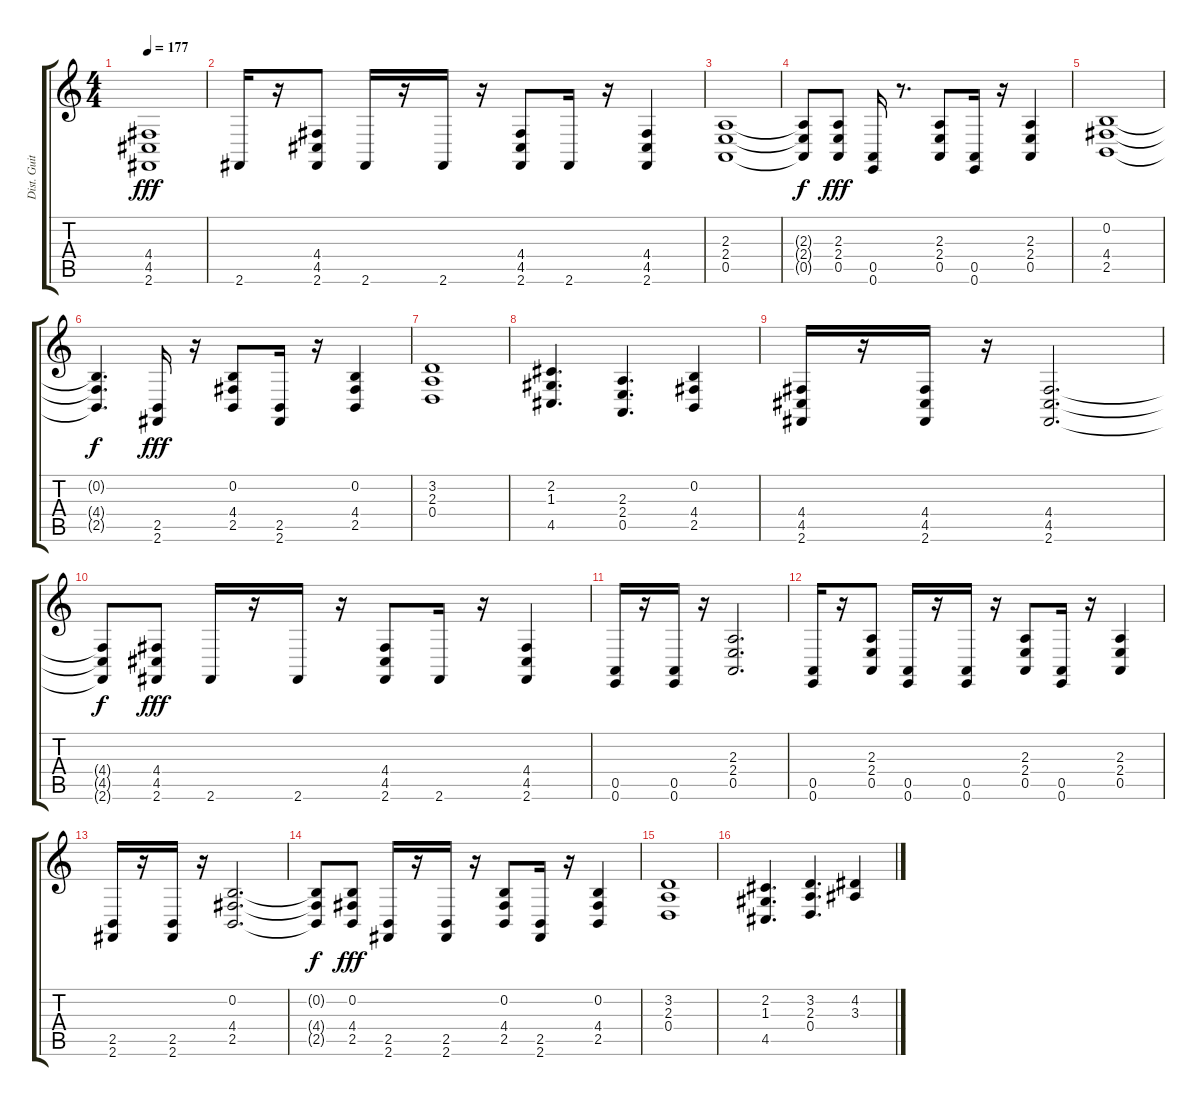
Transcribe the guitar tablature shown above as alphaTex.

\track ("Dist. Guitar 2" "Dist. Guit") {instrument lead2sawtooth}
\staff {score tabs}
\tuning (E4 B3 G3 D3 A2 E2) {hide}
\ts (4 4)
\tempo 177
\clef g2
\ks c
(4.4 4.5 2.6).1{dy fff} |
2.6.16 r.16 (4.4 4.5 2.6).8 2.6.16 r.16 2.6.16 r.16 (4.4 4.5 2.6).8 2.6.16 r.16 (4.4 4.5 2.6).4 |
(2.3 2.4 0.5).1 |
(2.3{t} 2.4{t} 0.5{t}).8{dy f} (2.3 2.4 0.5).8{dy fff} (0.5 0.6).16 r.8{d} (2.3 2.4 0.5).8 (0.5 0.6).16 r.16 (2.3 2.4 0.5).4 |
(0.2 4.4 2.5).1 |
(0.2{t} 4.4{t} 2.5{t}).4{d dy f} (2.5 2.6).16{dy fff} r.16 (0.2 4.4 2.5).8 (2.5 2.6).16 r.16 (0.2 4.4 2.5).4 |
(3.2 2.3 0.4).1 |
(2.2 1.3 4.5).4{d} (2.3 2.4 0.5).4{d} (0.2 4.4 2.5).4 |
(4.4 4.5 2.6).16 r.16 (4.4 4.5 2.6).16 r.16 (4.4 4.5 2.6).2{d} |
(4.4{t} 4.5{t} 2.6{t}).8{dy f} (4.4 4.5 2.6).8{dy fff} 2.6.16 r.16 2.6.16 r.16 (4.4 4.5 2.6).8 2.6.16 r.16 (4.4 4.5 2.6).4 |
(0.5 0.6).16 r.16 (0.5 0.6).16 r.16 (2.3 2.4 0.5).2{d} |
(0.5 0.6).16 r.16 (2.3 2.4 0.5).8 (0.5 0.6).16 r.16 (0.5 0.6).16 r.16 (2.3 2.4 0.5).8 (0.5 0.6).16 r.16 (2.3 2.4 0.5).4 |
(2.5 2.6).16 r.16 (2.5 2.6).16 r.16 (0.2 4.4 2.5).2{d} |
(0.2{t} 4.4{t} 2.5{t}).8{dy f} (0.2 4.4 2.5).8{dy fff} (2.5 2.6).16 r.16 (2.5 2.6).16 r.16 (0.2 4.4 2.5).8 (2.5 2.6).16 r.16 (0.2 4.4 2.5).4 |
(3.2 2.3 0.4).1 |
(2.2 1.3 4.5).4{d} (3.2 2.3 0.4).4{d} (4.2 3.3).4
